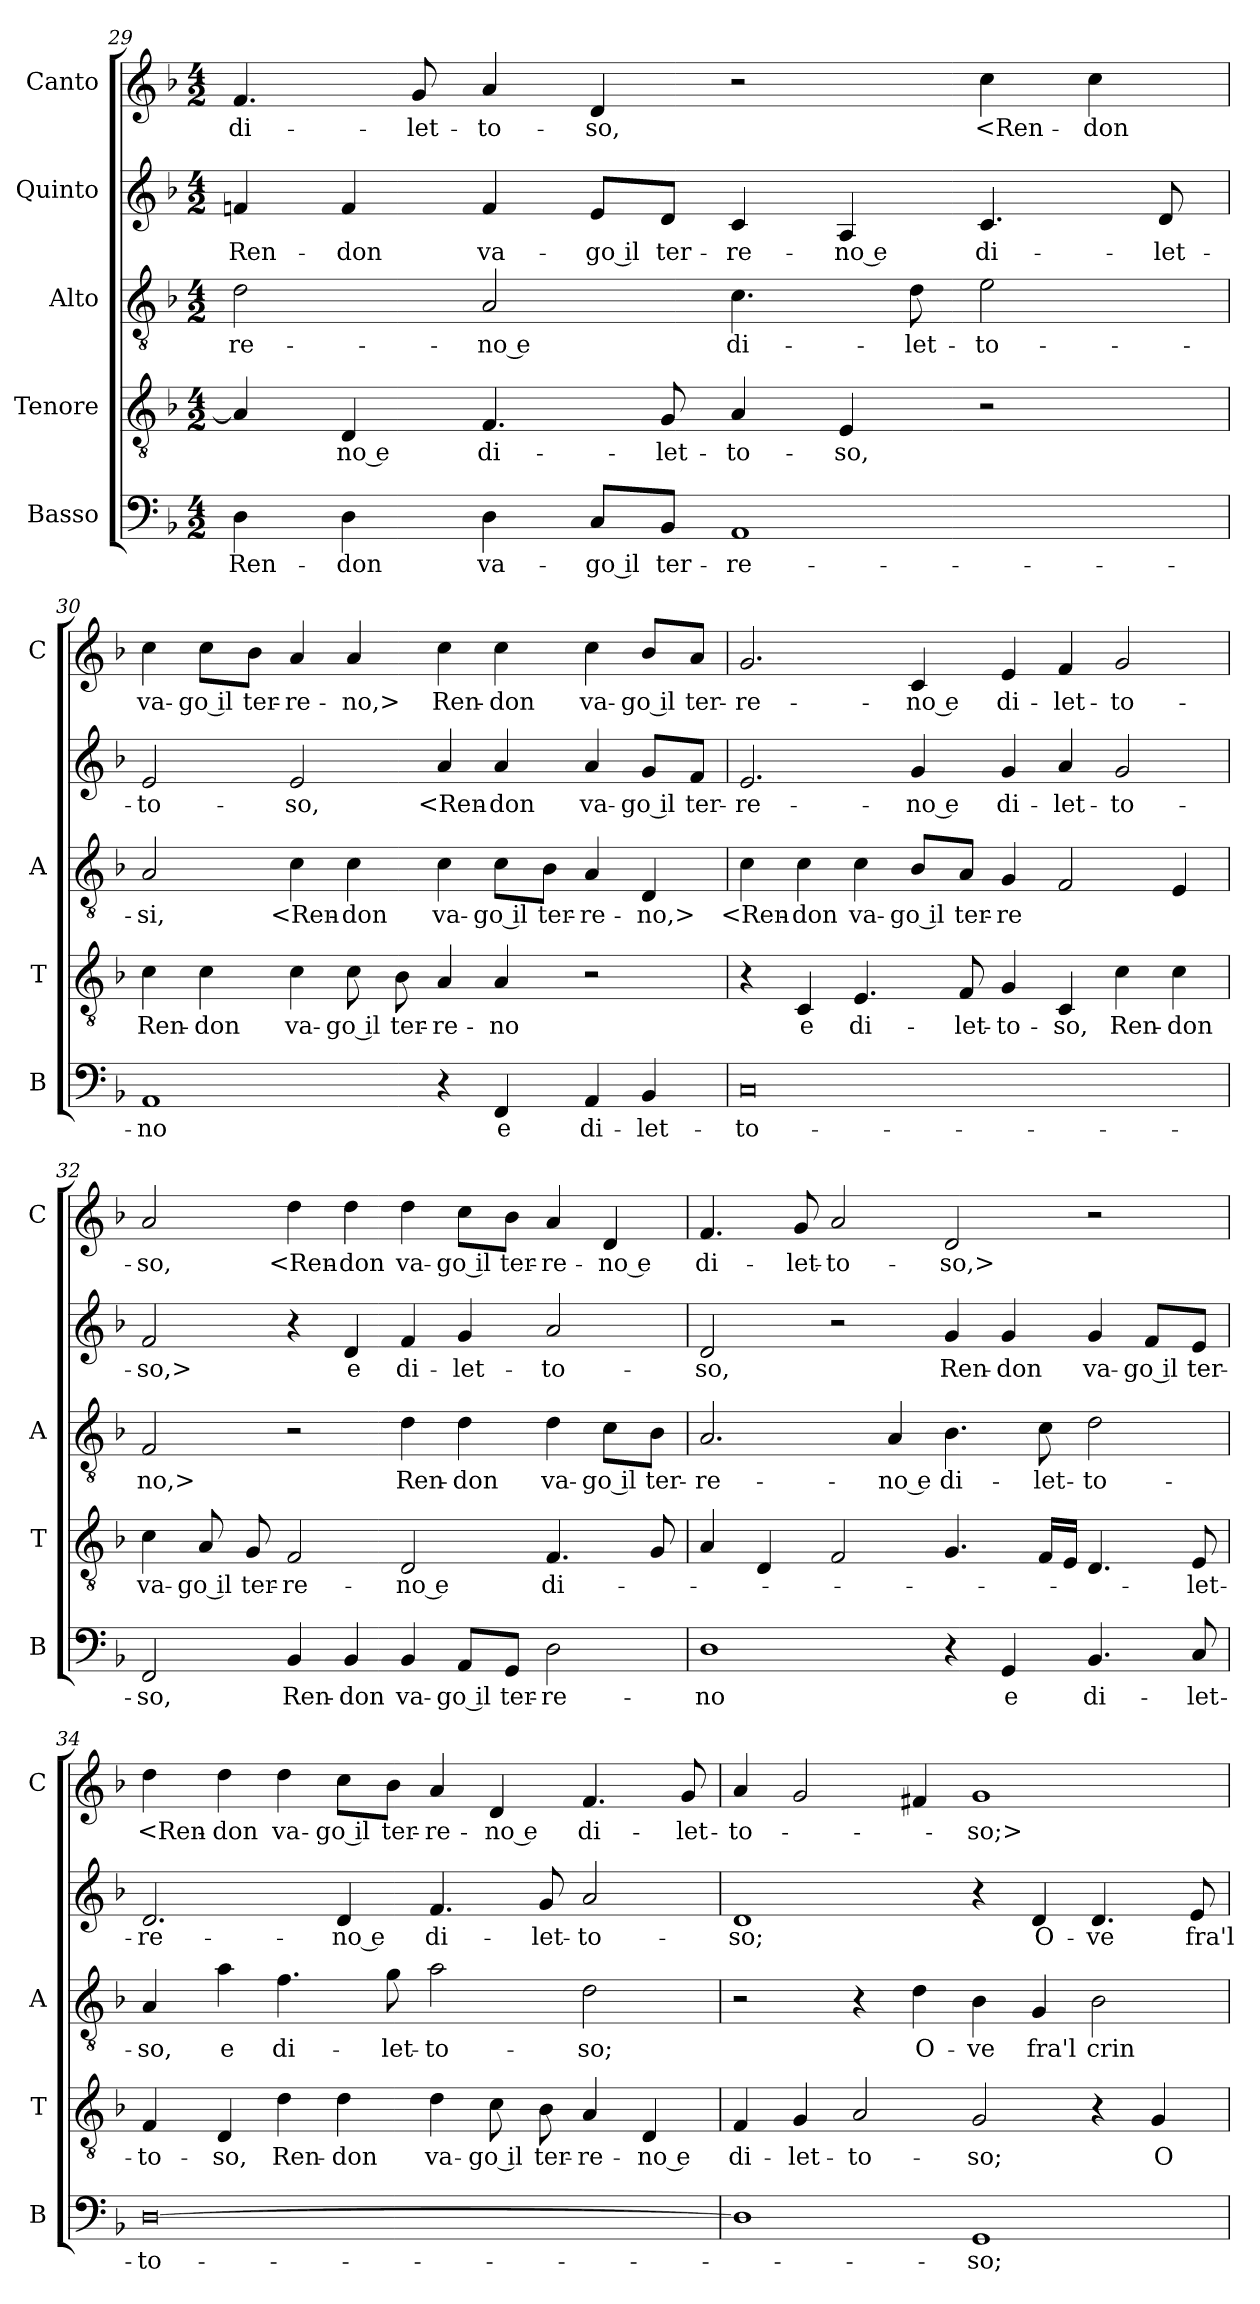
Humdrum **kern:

**kern	**text	**kern	**text	**kern	**text	**kern	**text	**kern	**text
*part5	*part5	*part4	*part4	*part3	*part3	*part2	*part2	*part1	*part1
*staff5	*staff5	*staff4	*staff4	*staff3	*staff3	*staff2	*staff2	*staff1	*staff1
*I"Basso	*	*I"Tenore	*	*I"Alto	*	*I"Quinto	*	*I"Canto	*
*I'B	*	*I'T	*	*I'A	*	*	*	*I'C	*
*clefF4	*	*clefGv2	*	*clefGv2	*	*clefG2	*	*clefG2	*
*k[b-]	*	*k[b-]	*	*k[b-]	*	*k[b-]	*	*k[b-]	*
*d:	*	*d:	*	*d:	*	*d:	*	*d:	*
*M4/2	*	*M4/2	*	*M4/2	*	*M4/2	*	*M4/2	*
=29	=29	=29	=29	=29	=29	=29	=29	=29	=29
4D	Ren-	4A]	.	2d	-re-	4fn	Ren-	4.f	di-
4D	-don	4D	-no e	.	.	4f	-don	.	.
.	.	.	.	.	.	.	.	8g	-let-
4D	va-	4.F	di-	2A	-no e	4f	va-	4a	-to-
8C/L	-go il	.	.	.	.	8e/L	-go il	4d	-so,
8BB-/J	ter-	8G	-let-	.	.	8d/J	ter-	.	.
1AA	-re-	4A	-to-	4.c	di-	4c	-re-	2r	.
.	.	4E	-so,	.	.	4A	-no e	.	.
.	.	.	.	8d	-let-	.	.	.	.
.	.	2r	.	2e	-to-	4.c	di-	4cc	<Ren-
.	.	.	.	.	.	.	.	4cc	-don
.	.	.	.	.	.	8d	-let-	.	.
=30	=30	=30	=30	=30	=30	=30	=30	=30	=30
1AA	-no	4c	Ren-	2A	-si,	2e	-to-	4cc	va-
.	.	4c	-don	.	.	.	.	8cc\L	-go il
.	.	.	.	.	.	.	.	8b-\J	ter-
.	.	4c	va-	4c	<Ren-	2e	-so,	4a	-re-
.	.	8c	-go il	4c	-don	.	.	4a	-no,>
.	.	8B-	ter-	.	.	.	.	.	.
4r	.	4A	-re-	4c	va-	4a	<Ren-	4cc	Ren-
4FF	e	4A	-no	8c\L	-go il	4a	-don	4cc	-don
.	.	.	.	8B-\J	ter-	.	.	.	.
4AA	di-	2r	.	4A	-re-	4a	va-	4cc	va-
4BB-	-let-	.	.	4D	-no,>	8g/L	-go il	8b-/L	-go il
.	.	.	.	.	.	8f/J	ter-	8a/J	ter-
=31	=31	=31	=31	=31	=31	=31	=31	=31	=31
0C	-to-	4r	.	4c	<Ren-	2.e	-re-	2.g	-re-
.	.	4C	e	4c	-don	.	.	.	.
.	.	4.E	di-	4c	va-	.	.	.	.
.	.	.	.	8B-/L	-go il	4g	-no e	4c	-no e
.	.	8F	-let-	8A/J	ter-	.	.	.	.
.	.	4G	-to-	4G	-re	4g	di-	4e	di-
.	.	4C	-so,	2F	.	4a	-let-	4f	-let-
.	.	4c	Ren-	.	.	2g	-to-	2g	-to-
.	.	4c	-don	4E	.	.	.	.	.
=32	=32	=32	=32	=32	=32	=32	=32	=32	=32
2FF	-so,	4c	va-	2F	no,>	2f	-so,>	2a	-so,
.	.	8A	-go il	.	.	.	.	.	.
.	.	8G	ter-	.	.	.	.	.	.
4BB-	Ren-	2F	-re-	2r	.	4r	.	4dd	<Ren-
4BB-	-don	.	.	.	.	4d	e	4dd	-don
4BB-	va-	2D	-no e	4d	Ren-	4f	di-	4dd	va-
8AA/L	-go il	.	.	4d	-don	4g	-let-	8cc\L	-go il
8GG/J	ter-	.	.	.	.	.	.	8b-\J	ter-
2D	-re-	4.F	di-	4d	va-	2a	-to-	4a	-re-
.	.	.	.	8c\L	-go il	.	.	4d	-no e
.	.	8G	.	8B-\J	ter-	.	.	.	.
=33	=33	=33	=33	=33	=33	=33	=33	=33	=33
1D	-no	4A	.	2.A	-re-	2d	-so,	4.f	di-
.	.	4D	.	.	.	.	.	.	.
.	.	.	.	.	.	.	.	8g	-let-
.	.	2F	.	.	.	2r	.	2a	-to-
.	.	.	.	4A	-no e	.	.	.	.
4r	.	4.G	.	4.B-	di-	4g	Ren-	2d	-so,>
4GG	e	.	.	.	.	4g	-don	.	.
.	.	16FLL	.	8c	-let-	.	.	.	.
.	.	16EJJ	.	.	.	.	.	.	.
4.BB-	di-	4.D	.	2d	-to-	4g	va-	2r	.
.	.	.	.	.	.	8f/L	-go il	.	.
8C	-let-	8E	-let-	.	.	8e/J	ter-	.	.
=34	=34	=34	=34	=34	=34	=34	=34	=34	=34
[0D	-to-	4F	-to-	4A	-so,	2.d	-re-	4dd	<Ren-
.	.	4D	-so,	4a	e	.	.	4dd	-don
.	.	4d	Ren-	4.f	di-	.	.	4dd	va-
.	.	4d	-don	.	.	4d	-no e	8cc\L	-go il
.	.	.	.	8g	-let-	.	.	8b-\J	ter-
.	.	4d	va-	2a	-to-	4.f	di-	4a	-re-
.	.	8c	-go il	.	.	.	.	4d	-no e
.	.	8B-	ter-	.	.	8g	-let-	.	.
.	.	4A	-re-	2d	-so;	2a	-to-	4.f	di-
.	.	4D	-no e	.	.	.	.	.	.
.	.	.	.	.	.	.	.	8g	-let-
=35	=35	=35	=35	=35	=35	=35	=35	=35	=35
1D]	.	4F	di-	2r	.	1d	-so;	4a	-to-
.	.	4G	-let-	.	.	.	.	2g	.
.	.	2A	-to-	4r	.	.	.	.	.
.	.	.	.	4d	O-	.	.	4f#X	.
1GG	-so;	2G	-so;	4B-	-ve	4r	.	1g	-so;>
.	.	.	.	4G	fra'l	4d	O-	.	.
.	.	4r	.	2B-	crin	4.d	-ve	.	.
.	.	4G	O-	.	.	.	.	.	.
.	.	.	.	.	.	8e	fra'l	.	.
=	=	=	=	=	=	=	=	=	=
*-	*-	*-	*-	*-	*-	*-	*-	*-	*-
